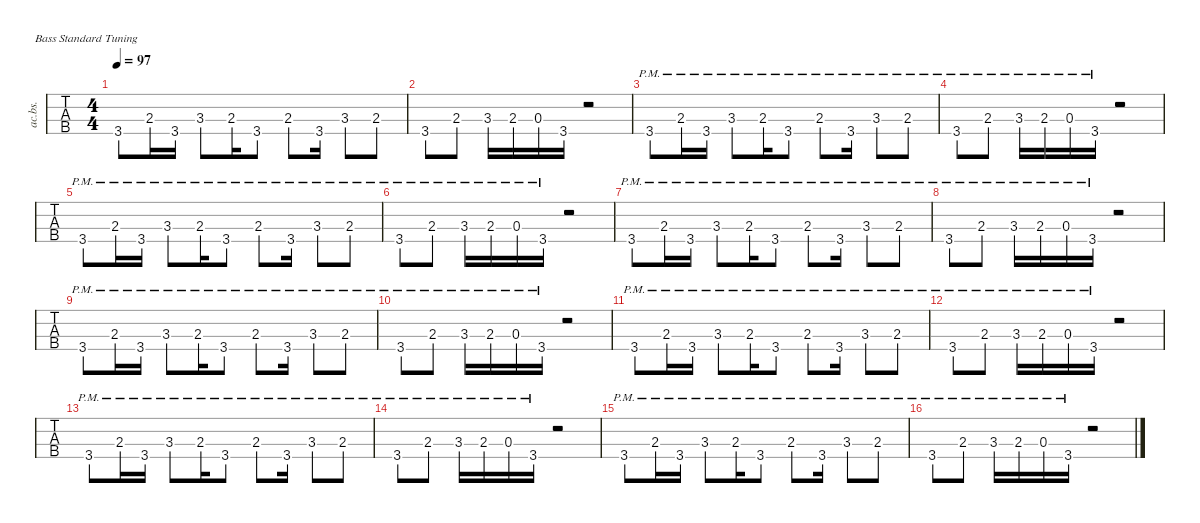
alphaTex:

\defaultSystemsLayout 4
\hideDynamics
\bracketExtendMode nobrackets
\track ("Acoustic Bass" "ac.bs.") {mute instrument acousticbass}
\staff {tabs}
\tuning (G2 D2 A1 E1)
\ts (4 4)
\tempo 97
\clef f4
\ks c
3.4.8{dy mf} 2.3.16 3.4.16 3.3.8 2.3.16 3.4.8 2.3.8 3.4.16 3.3.8 2.3.8 |
3.4.8 2.3.8 3.3.16 2.3.16 0.3.16 3.4.16 r.2 |
3.4{pm}.8{dy mp} 2.3{pm}.16 3.4{pm}.16 3.3{pm}.8 2.3{pm}.16 3.4{pm}.8 2.3{pm}.8 3.4{pm}.16 3.3{pm}.8 2.3{pm}.8 |
3.4{pm}.8 2.3{pm}.8 3.3{pm}.16 2.3{pm}.16 0.3{pm}.16 3.4{pm}.16 r.2 |
3.4{pm}.8 2.3{pm}.16 3.4{pm}.16 3.3{pm}.8 2.3{pm}.16 3.4{pm}.8 2.3{pm}.8 3.4{pm}.16 3.3{pm}.8 2.3{pm}.8 |
3.4{pm}.8 2.3{pm}.8 3.3{pm}.16 2.3{pm}.16 0.3{pm}.16 3.4{pm}.16 r.2 |
3.4{pm}.8 2.3{pm}.16 3.4{pm}.16 3.3{pm}.8 2.3{pm}.16 3.4{pm}.8 2.3{pm}.8 3.4{pm}.16 3.3{pm}.8 2.3{pm}.8 |
3.4{pm}.8 2.3{pm}.8 3.3{pm}.16 2.3{pm}.16 0.3{pm}.16 3.4{pm}.16 r.2 |
3.4{pm}.8 2.3{pm}.16 3.4{pm}.16 3.3{pm}.8 2.3{pm}.16 3.4{pm}.8 2.3{pm}.8 3.4{pm}.16 3.3{pm}.8 2.3{pm}.8 |
3.4{pm}.8 2.3{pm}.8 3.3{pm}.16 2.3{pm}.16 0.3{pm}.16 3.4{pm}.16 r.2 |
3.4{pm}.8 2.3{pm}.16 3.4{pm}.16 3.3{pm}.8 2.3{pm}.16 3.4{pm}.8 2.3{pm}.8 3.4{pm}.16 3.3{pm}.8 2.3{pm}.8 |
3.4{pm}.8 2.3{pm}.8 3.3{pm}.16 2.3{pm}.16 0.3{pm}.16 3.4{pm}.16 r.2 |
3.4{pm}.8 2.3{pm}.16 3.4{pm}.16 3.3{pm}.8 2.3{pm}.16 3.4{pm}.8 2.3{pm}.8 3.4{pm}.16 3.3{pm}.8 2.3{pm}.8 |
3.4{pm}.8 2.3{pm}.8 3.3{pm}.16 2.3{pm}.16 0.3{pm}.16 3.4{pm}.16 r.2 |
3.4{pm}.8 2.3{pm}.16 3.4{pm}.16 3.3{pm}.8 2.3{pm}.16 3.4{pm}.8 2.3{pm}.8 3.4{pm}.16 3.3{pm}.8 2.3{pm}.8 |
3.4{pm}.8 2.3{pm}.8 3.3{pm}.16 2.3{pm}.16 0.3{pm}.16 3.4{pm}.16 r.2
